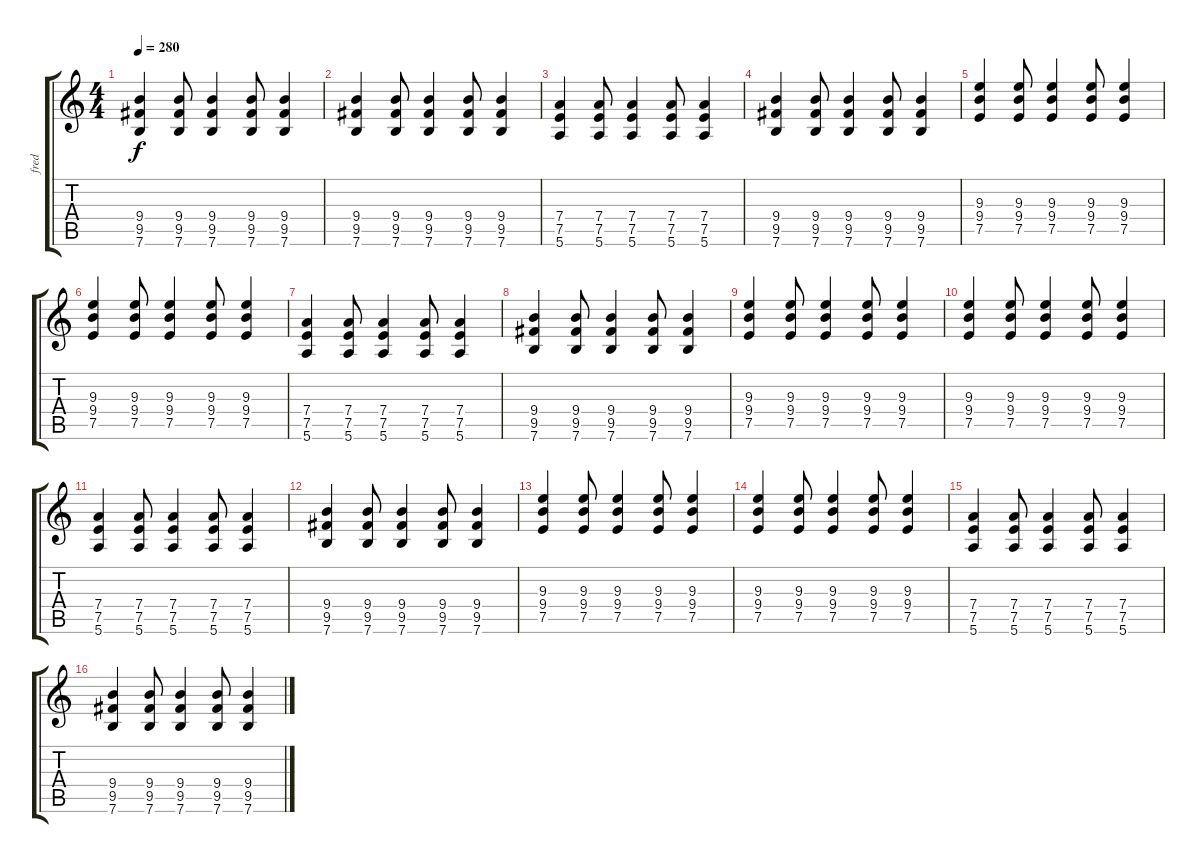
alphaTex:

\track ("fred" "fred") {instrument distortionguitar}
\staff {score tabs}
\tuning (E4 B3 G3 D3 A2 E2) {hide}
\ts (4 4)
\tempo 280
\clef g2
\ks c
(9.4 9.5 7.6).4{dy f} (9.4 9.5 7.6).8 (9.4 9.5 7.6).4 (9.4 9.5 7.6).8 (9.4 9.5 7.6).4 |
(9.4 9.5 7.6).4 (9.4 9.5 7.6).8 (9.4 9.5 7.6).4 (9.4 9.5 7.6).8 (9.4 9.5 7.6).4 |
(7.4 7.5 5.6).4 (7.4 7.5 5.6).8 (7.4 7.5 5.6).4 (7.4 7.5 5.6).8 (7.4 7.5 5.6).4 |
(9.4 9.5 7.6).4 (9.4 9.5 7.6).8 (9.4 9.5 7.6).4 (9.4 9.5 7.6).8 (9.4 9.5 7.6).4 |
(9.3 9.4 7.5).4 (9.3 9.4 7.5).8 (9.3 9.4 7.5).4 (9.3 9.4 7.5).8 (9.3 9.4 7.5).4 |
(9.3 9.4 7.5).4 (9.3 9.4 7.5).8 (9.3 9.4 7.5).4 (9.3 9.4 7.5).8 (9.3 9.4 7.5).4 |
(7.4 7.5 5.6).4 (7.4 7.5 5.6).8 (7.4 7.5 5.6).4 (7.4 7.5 5.6).8 (7.4 7.5 5.6).4 |
(9.4 9.5 7.6).4 (9.4 9.5 7.6).8 (9.4 9.5 7.6).4 (9.4 9.5 7.6).8 (9.4 9.5 7.6).4 |
(9.3 9.4 7.5).4 (9.3 9.4 7.5).8 (9.3 9.4 7.5).4 (9.3 9.4 7.5).8 (9.3 9.4 7.5).4 |
(9.3 9.4 7.5).4 (9.3 9.4 7.5).8 (9.3 9.4 7.5).4 (9.3 9.4 7.5).8 (9.3 9.4 7.5).4 |
(7.4 7.5 5.6).4 (7.4 7.5 5.6).8 (7.4 7.5 5.6).4 (7.4 7.5 5.6).8 (7.4 7.5 5.6).4 |
(9.4 9.5 7.6).4 (9.4 9.5 7.6).8 (9.4 9.5 7.6).4 (9.4 9.5 7.6).8 (9.4 9.5 7.6).4 |
(9.3 9.4 7.5).4 (9.3 9.4 7.5).8 (9.3 9.4 7.5).4 (9.3 9.4 7.5).8 (9.3 9.4 7.5).4 |
(9.3 9.4 7.5).4 (9.3 9.4 7.5).8 (9.3 9.4 7.5).4 (9.3 9.4 7.5).8 (9.3 9.4 7.5).4 |
(7.4 7.5 5.6).4 (7.4 7.5 5.6).8 (7.4 7.5 5.6).4 (7.4 7.5 5.6).8 (7.4 7.5 5.6).4 |
(9.4 9.5 7.6).4 (9.4 9.5 7.6).8 (9.4 9.5 7.6).4 (9.4 9.5 7.6).8 (9.4 9.5 7.6).4
